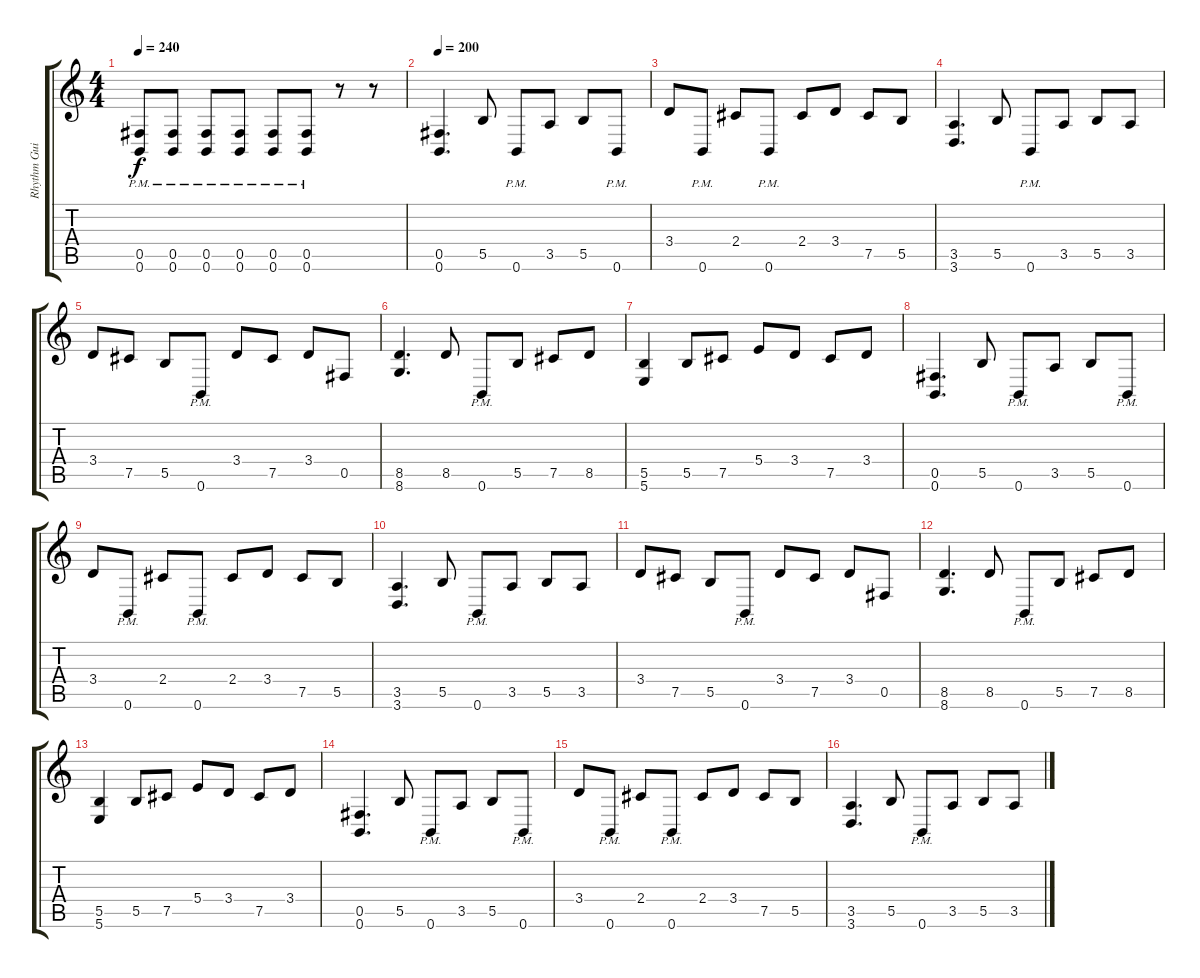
\track ("Rhythm Guitar" "Rhythm Gui") {instrument distortionguitar}
\staff {score tabs}
\tuning (Db4 Ab3 E3 B2 Gb2 B1) {hide}
\ts (4 4)
\tempo 240
\clef g2
\ks c
(0.5{pm} 0.6{pm}).8{dy f} (0.5{pm} 0.6{pm}).8 (0.5{pm} 0.6{pm}).8 (0.5{pm} 0.6{pm}).8 (0.5{pm} 0.6{pm}).8 (0.5{pm} 0.6{pm}).8 r.8 r.8 |
\tempo 200
(0.5 0.6).4{d volume 16 balance 8} 5.5.8 0.6{pm}.8 3.5.8 5.5.8 0.6{pm}.8 |
3.4.8 0.6{pm}.8 2.4.8 0.6{pm}.8 2.4.8 3.4.8 7.5.8 5.5.8 |
(3.5 3.6).4{d} 5.5.8 0.6{pm}.8 3.5.8 5.5.8 3.5.8 |
3.4.8 7.5.8 5.5.8 0.6{pm}.8 3.4.8 7.5.8 3.4.8 0.5.8 |
(8.5 8.6).4{d} 8.5.8 0.6{pm}.8 5.5.8 7.5.8 8.5.8 |
(5.5 5.6).4 5.5.8 7.5.8 5.4.8 3.4.8 7.5.8 3.4.8 |
(0.5 0.6).4{d} 5.5.8 0.6{pm}.8 3.5.8 5.5.8 0.6{pm}.8 |
3.4.8 0.6{pm}.8 2.4.8 0.6{pm}.8 2.4.8 3.4.8 7.5.8 5.5.8 |
(3.5 3.6).4{d} 5.5.8 0.6{pm}.8 3.5.8 5.5.8 3.5.8 |
3.4.8 7.5.8 5.5.8 0.6{pm}.8 3.4.8 7.5.8 3.4.8 0.5.8 |
(8.5 8.6).4{d} 8.5.8 0.6{pm}.8 5.5.8 7.5.8 8.5.8 |
(5.5 5.6).4 5.5.8 7.5.8 5.4.8 3.4.8 7.5.8 3.4.8 |
(0.5 0.6).4{d} 5.5.8 0.6{pm}.8 3.5.8 5.5.8 0.6{pm}.8 |
3.4.8 0.6{pm}.8 2.4.8 0.6{pm}.8 2.4.8 3.4.8 7.5.8 5.5.8 |
(3.5 3.6).4{d} 5.5.8 0.6{pm}.8 3.5.8 5.5.8 3.5.8
